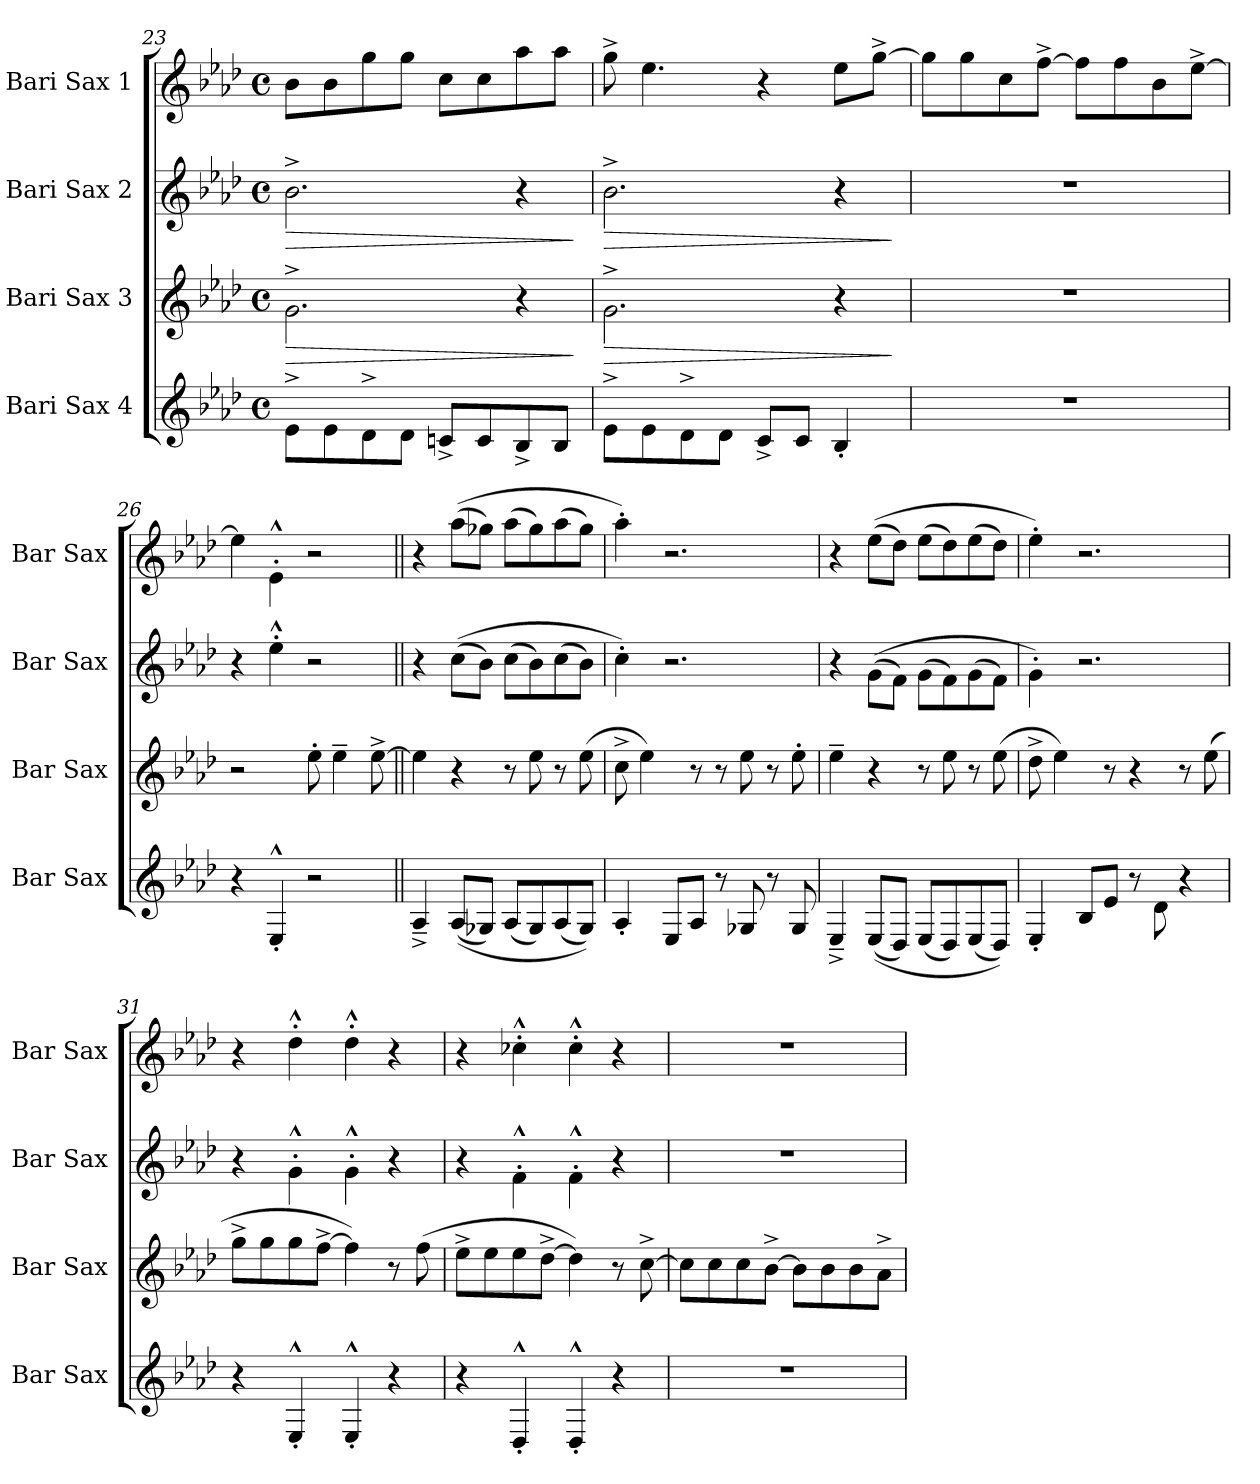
**kern	**kern	**dynam	**kern	**dynam	**kern
*part4	*part3	*part3	*part2	*part2	*part1
*staff4	*staff3	*staff3	*staff2	*staff2	*staff1
*I"Bari Sax 4	*I"Bari Sax 3	*	*I"Bari Sax 2	*	*I"Bari Sax 1
*I'Bar Sax	*I'Bar Sax	*	*I'Bar Sax	*	*I'Bar Sax
*clefG2	*clefG2	*	*clefG2	*	*clefG2
*ITrd12c21	*ITrd12c21	*	*ITrd12c21	*	*ITrd12c21
*k[b-e-a-d-]	*k[b-e-a-d-]	*	*k[b-e-a-d-]	*	*k[b-e-a-d-]
*A-:	*A-:	*	*A-:	*	*A-:
*M4/4	*M4/4	*	*M4/4	*	*M4/4
*met(c)	*met(c)	*	*met(c)	*	*met(c)
=23	=23	=23	=23	=23	=23
!	!	!LO:HP:b	!	!LO:HP:b	!
8E-^>\L	2.G^>\	>	2.B-^>\	>	8B-\L
8E-\	.	.	.	.	8B-\
8D-^>\	.	.	.	.	8g\
8D-\J	.	.	.	.	8g\J
8Cn^</L	.	.	.	.	8c\L
8C/	.	.	.	.	8c\
8BB-^</	4r	.	4r	.	8a-\
8BB-/J	.	.	.	.	8a-\J
.	.	]	.	]	.
=24	=24	=24	=24	=24	=24
!	!	!LO:HP:b	!	!LO:HP:b	!
8E-^>\L	2.G^>\	>	2.B-^>\	>	8g^>\
8E-\	.	.	.	.	4.e-\
8D-^>\	.	.	.	.	.
8D-\J	.	.	.	.	.
8C^</L	.	.	.	.	4r
8C/J	.	.	.	.	.
4BB-'</	4r	.	4r	.	8e-\L
.	.	.	.	.	[8g^>\J
.	.	]	.	]	.
=25	=25	=25	=25	=25	=25
1r	1r	.	1r	.	8g\L]
.	.	.	.	.	8g\
.	.	.	.	.	8c\
.	.	.	.	.	[8f^>\J
.	.	.	.	.	8f\L]
.	.	.	.	.	8f\
.	.	.	.	.	8B-\
.	.	.	.	.	[8e-^>\J
=26	=26	=26	=26	=26	=26
4r	2r	.	4r	.	4e-\]
4EE-^^>'>/	.	.	4e-^^>'>\	.	4E-^^>'>\
2r	8e-'>\	.	2r	.	2r
.	4e-~>\	.	.	.	.
.	[8e-^>\	.	.	.	.
=27||	=27||	=27||	=27||	=27||	=27||
4AA-^<~</	4e-\]	.	4r	.	4r
(<(<8AA-/L	4r	.	(>(>8c\L	.	(>(>8a-\L
8GG-X/J)	.	.	8B-\J)	.	8g-X\J)
(<8AA-/L	8r	.	(>8c\L	.	(>8a-\L
8GG-/)	8e-\	.	8B-\)	.	8g-\)
(<8AA-/	8r	.	(>8c\	.	(>8a-\
8GG-/J))	(>8e-\	.	8B-\J)	.	8g-\J)
=28	=28	=28	=28	=28	=28
4AA-'</	8c^>\	.	4c'>\)	.	4a-'>\)
.	4e-\)	.	.	.	.
8EE-/L	.	.	2.r	.	2.r
8AA-/J	8r	.	.	.	.
8r	8r	.	.	.	.
8GG-X/	8e-\	.	.	.	.
8r	8r	.	.	.	.
8GG-/	8e-'>\	.	.	.	.
!!LO:PB:g=z
=29	=29	=29	=29	=29	=29
4EE-^<~</	4e-~>\	.	4r	.	4r
(<(<8EE-/L	4r	.	(>(>8G\L	.	(>(>8e-\L
8DD-/J)	.	.	8F\J)	.	8d-\J)
(<8EE-/L	8r	.	(>8G\L	.	(>8e-\L
8DD-/)	8e-\	.	8F\)	.	8d-\)
(<8EE-/	8r	.	(>8G\	.	(>8e-\
8DD-/J))	(>8e-\	.	8F\J)	.	8d-\J)
=30	=30	=30	=30	=30	=30
4EE-'</	8d-^>\	.	4G'>\)	.	4e-'>\)
.	4e-\)	.	.	.	.
8BB-/L	.	.	2.r	.	2.r
8E-/J	8r	.	.	.	.
8r	4r	.	.	.	.
8D-\	.	.	.	.	.
4r	8r	.	.	.	.
.	(>8e-\	.	.	.	.
=31	=31	=31	=31	=31	=31
4r	8g^>\L	.	4r	.	4r
.	8g\	.	.	.	.
4EE-^^>'>/	8g\	.	4G^^>'>\	.	4d-^^>'>\
.	[8f^>\J	.	.	.	.
4EE-^^>'>/	4f\])	.	4G^^>'>\	.	4d-^^>'>\
4r	8r	.	4r	.	4r
.	(>8f\	.	.	.	.
=32	=32	=32	=32	=32	=32
4r	8e-^>\L	.	4r	.	4r
.	8e-\	.	.	.	.
4DD-^^>'>/	8e-\	.	4F^^>'>\	.	4c-X^^>'>\
.	[8d-^>\J	.	.	.	.
4DD-^^>'>/	4d-\])	.	4F^^>'>\	.	4c-^^>'>\
4r	8r	.	4r	.	4r
.	[8c^>\	.	.	.	.
=33	=33	=33	=33	=33	=33
1r	8c\L]	.	1r	.	1r
.	8c\	.	.	.	.
.	8c\	.	.	.	.
.	[8B-^>\J	.	.	.	.
.	8B-\L]	.	.	.	.
.	8B-\	.	.	.	.
.	8B-\	.	.	.	.
.	8A-^>\J	.	.	.	.
=	=	=	=	=	=
*-	*-	*-	*-	*-	*-
